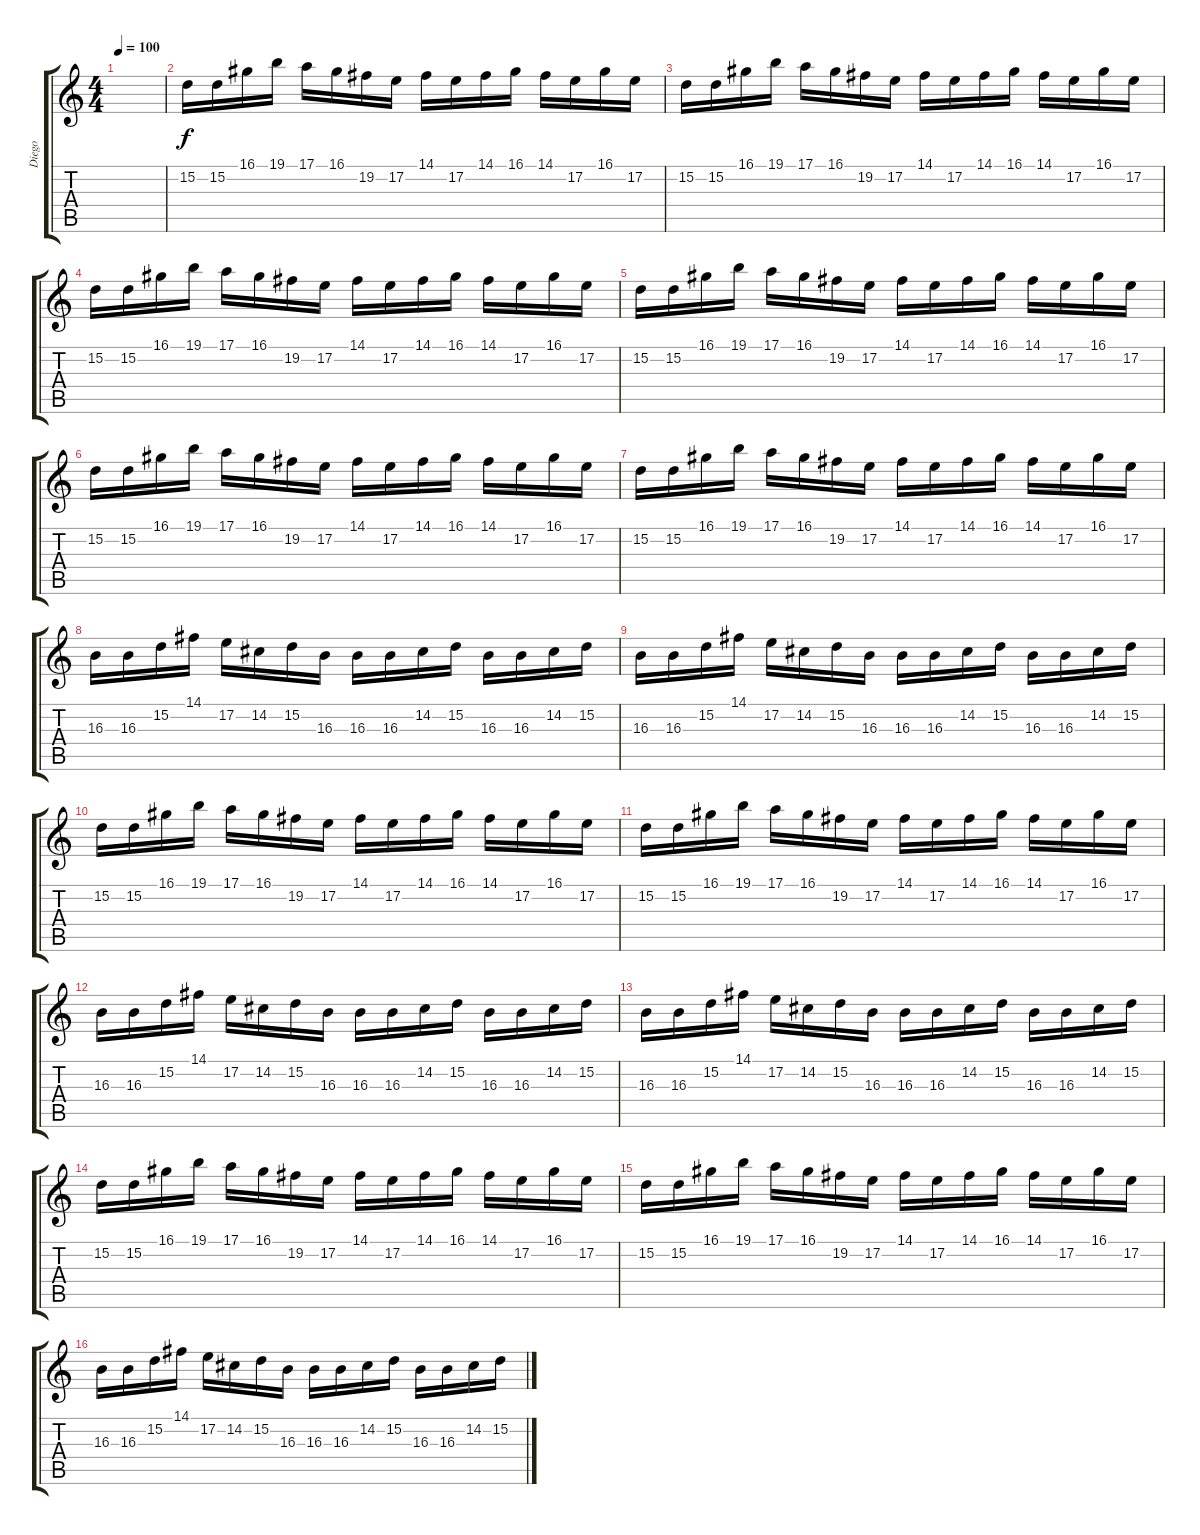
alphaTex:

\track ("Diego" "Diego") {instrument vibraphone}
\staff {score tabs}
\tuning (E4 B3 G3 D3 A2 E2) {hide}
\ts (4 4)
\tempo 100
\clef g2
\ks c
|
15.2.16{instrument drawbarorgan} 15.2.16 16.1.16 19.1.16 17.1.16 16.1.16 19.2.16 17.2.16 14.1.16 17.2.16 14.1.16 16.1.16 14.1.16 17.2.16 16.1.16 17.2.16 |
15.2.16 15.2.16 16.1.16 19.1.16 17.1.16 16.1.16 19.2.16 17.2.16 14.1.16 17.2.16 14.1.16 16.1.16 14.1.16 17.2.16 16.1.16 17.2.16 |
15.2.16 15.2.16 16.1.16 19.1.16 17.1.16 16.1.16 19.2.16 17.2.16 14.1.16 17.2.16 14.1.16 16.1.16 14.1.16 17.2.16 16.1.16 17.2.16 |
15.2.16 15.2.16 16.1.16 19.1.16 17.1.16 16.1.16 19.2.16 17.2.16 14.1.16 17.2.16 14.1.16 16.1.16 14.1.16 17.2.16 16.1.16 17.2.16 |
15.2.16 15.2.16 16.1.16 19.1.16 17.1.16 16.1.16 19.2.16 17.2.16 14.1.16 17.2.16 14.1.16 16.1.16 14.1.16 17.2.16 16.1.16 17.2.16 |
15.2.16 15.2.16 16.1.16 19.1.16 17.1.16 16.1.16 19.2.16 17.2.16 14.1.16 17.2.16 14.1.16 16.1.16 14.1.16 17.2.16 16.1.16 17.2.16 |
16.3.16 16.3.16 15.2.16 14.1.16 17.2.16 14.2.16 15.2.16 16.3.16 16.3.16 16.3.16 14.2.16 15.2.16 16.3.16 16.3.16 14.2.16 15.2.16 |
16.3.16 16.3.16 15.2.16 14.1.16 17.2.16 14.2.16 15.2.16 16.3.16 16.3.16 16.3.16 14.2.16 15.2.16 16.3.16 16.3.16 14.2.16 15.2.16 |
15.2.16 15.2.16 16.1.16 19.1.16 17.1.16 16.1.16 19.2.16 17.2.16 14.1.16 17.2.16 14.1.16 16.1.16 14.1.16 17.2.16 16.1.16 17.2.16 |
15.2.16 15.2.16 16.1.16 19.1.16 17.1.16 16.1.16 19.2.16 17.2.16 14.1.16 17.2.16 14.1.16 16.1.16 14.1.16 17.2.16 16.1.16 17.2.16 |
16.3.16 16.3.16 15.2.16 14.1.16 17.2.16 14.2.16 15.2.16 16.3.16 16.3.16 16.3.16 14.2.16 15.2.16 16.3.16 16.3.16 14.2.16 15.2.16 |
16.3.16 16.3.16 15.2.16 14.1.16 17.2.16 14.2.16 15.2.16 16.3.16 16.3.16 16.3.16 14.2.16 15.2.16 16.3.16 16.3.16 14.2.16 15.2.16 |
15.2.16 15.2.16 16.1.16 19.1.16 17.1.16 16.1.16 19.2.16 17.2.16 14.1.16 17.2.16 14.1.16 16.1.16 14.1.16 17.2.16 16.1.16 17.2.16 |
15.2.16 15.2.16 16.1.16 19.1.16 17.1.16 16.1.16 19.2.16 17.2.16 14.1.16 17.2.16 14.1.16 16.1.16 14.1.16 17.2.16 16.1.16 17.2.16 |
16.3.16 16.3.16 15.2.16 14.1.16 17.2.16 14.2.16 15.2.16 16.3.16 16.3.16 16.3.16 14.2.16 15.2.16 16.3.16 16.3.16 14.2.16 15.2.16
